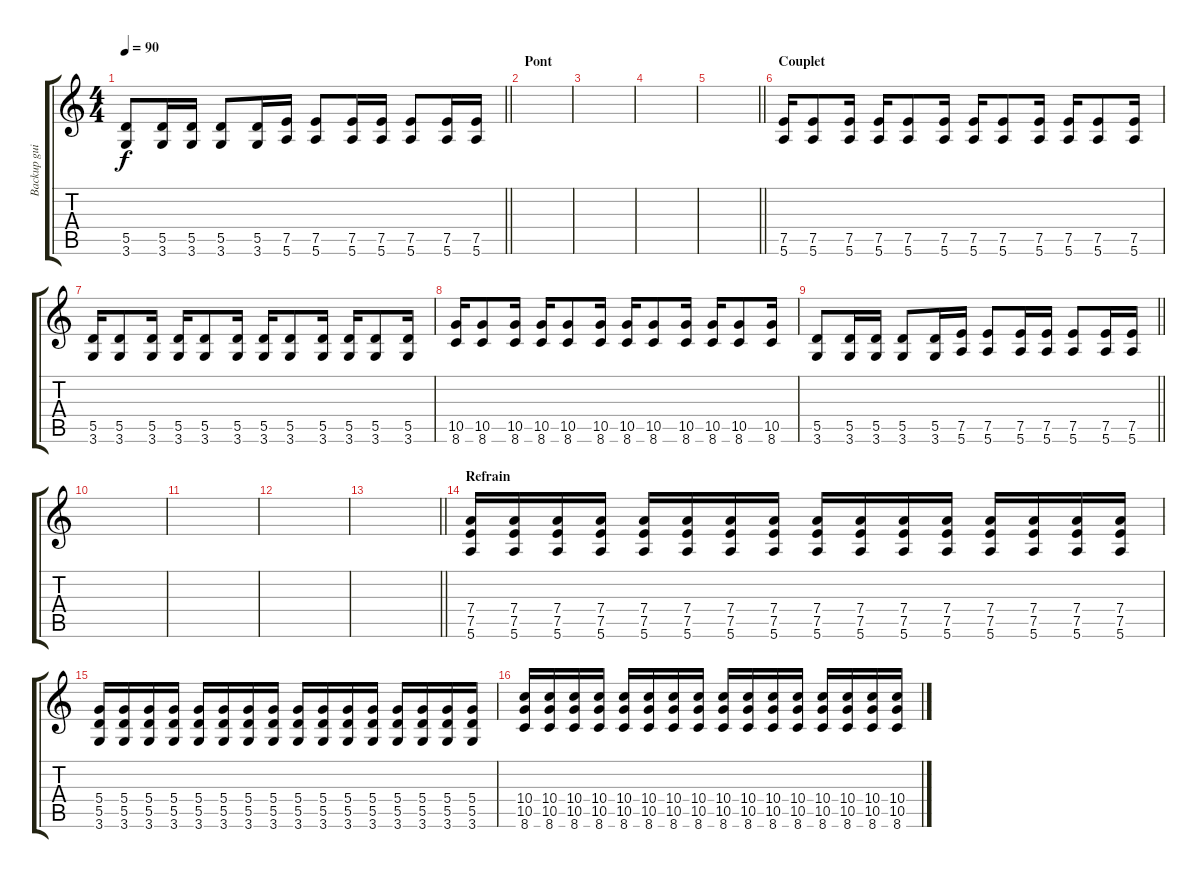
\track ("Backup guitar" "Backup gui") {instrument distortionguitar}
\staff {score tabs}
\tuning (E4 B3 G3 D3 A2 E2) {hide}
\ts (4 4)
\tempo 90
\clef g2
\barLineRight lightlight
\ks c
(5.5 3.6).8{dy f} (5.5 3.6).16 (5.5 3.6).16 (5.5 3.6).8 (5.5 3.6).16 (7.5 5.6).16 (7.5 5.6).8 (7.5 5.6).16 (7.5 5.6).16 (7.5 5.6).8 (7.5 5.6).16 (7.5 5.6).16 |
\section ("" "Pont")
|
|
|
\barLineRight lightlight
|
\section ("" "Couplet")
(7.5 5.6).16 (7.5 5.6).8 (7.5 5.6).16 (7.5 5.6).16 (7.5 5.6).8 (7.5 5.6).16 (7.5 5.6).16 (7.5 5.6).8 (7.5 5.6).16 (7.5 5.6).16 (7.5 5.6).8 (7.5 5.6).16 |
(5.5 3.6).16 (5.5 3.6).8 (5.5 3.6).16 (5.5 3.6).16 (5.5 3.6).8 (5.5 3.6).16 (5.5 3.6).16 (5.5 3.6).8 (5.5 3.6).16 (5.5 3.6).16 (5.5 3.6).8 (5.5 3.6).16 |
(10.5 8.6).16 (10.5 8.6).8 (10.5 8.6).16 (10.5 8.6).16 (10.5 8.6).8 (10.5 8.6).16 (10.5 8.6).16 (10.5 8.6).8 (10.5 8.6).16 (10.5 8.6).16 (10.5 8.6).8 (10.5 8.6).16 |
\barLineRight lightlight
(5.5 3.6).8 (5.5 3.6).16 (5.5 3.6).16 (5.5 3.6).8 (5.5 3.6).16 (7.5 5.6).16 (7.5 5.6).8 (7.5 5.6).16 (7.5 5.6).16 (7.5 5.6).8 (7.5 5.6).16 (7.5 5.6).16 |
|
|
|
\barLineRight lightlight
|
\section ("" "Refrain")
(7.4 7.5 5.6).16 (7.4 7.5 5.6).16 (7.4 7.5 5.6).16 (7.4 7.5 5.6).16 (7.4 7.5 5.6).16 (7.4 7.5 5.6).16 (7.4 7.5 5.6).16 (7.4 7.5 5.6).16 (7.4 7.5 5.6).16 (7.4 7.5 5.6).16 (7.4 7.5 5.6).16 (7.4 7.5 5.6).16 (7.4 7.5 5.6).16 (7.4 7.5 5.6).16 (7.4 7.5 5.6).16 (7.4 7.5 5.6).16 |
(5.4 5.5 3.6).16 (5.4 5.5 3.6).16 (5.4 5.5 3.6).16 (5.4 5.5 3.6).16 (5.4 5.5 3.6).16 (5.4 5.5 3.6).16 (5.4 5.5 3.6).16 (5.4 5.5 3.6).16 (5.4 5.5 3.6).16 (5.4 5.5 3.6).16 (5.4 5.5 3.6).16 (5.4 5.5 3.6).16 (5.4 5.5 3.6).16 (5.4 5.5 3.6).16 (5.4 5.5 3.6).16 (5.4 5.5 3.6).16 |
(10.4 10.5 8.6).16 (10.4 10.5 8.6).16 (10.4 10.5 8.6).16 (10.4 10.5 8.6).16 (10.4 10.5 8.6).16 (10.4 10.5 8.6).16 (10.4 10.5 8.6).16 (10.4 10.5 8.6).16 (10.4 10.5 8.6).16 (10.4 10.5 8.6).16 (10.4 10.5 8.6).16 (10.4 10.5 8.6).16 (10.4 10.5 8.6).16 (10.4 10.5 8.6).16 (10.4 10.5 8.6).16 (10.4 10.5 8.6).16
